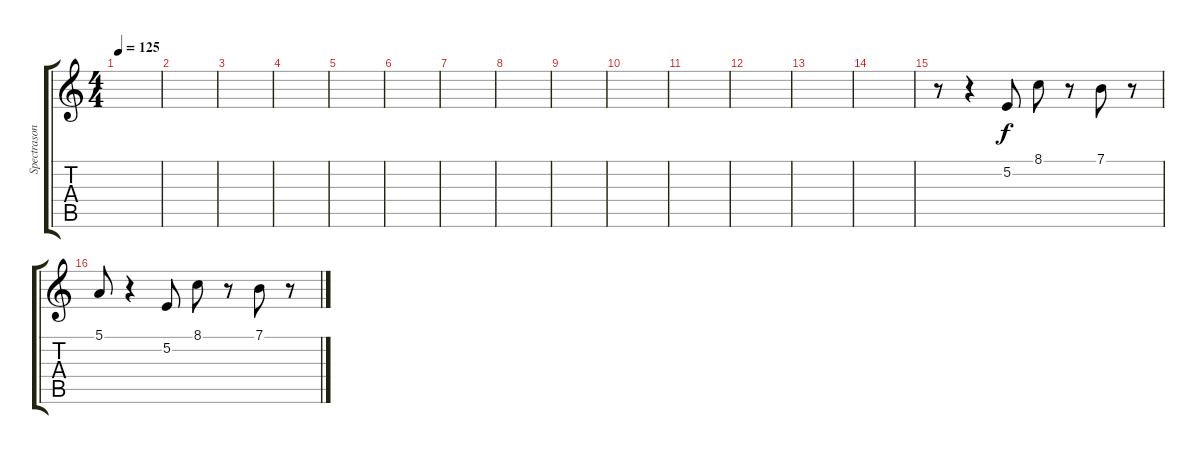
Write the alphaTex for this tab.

\track ("Spectrasonics Omnisphere" "Spectrason") {instrument lead8bassandlead}
\staff {score tabs}
\tuning (E4 B3 G3 D3 A2 E2) {hide}
\ts (4 4)
\tempo 125
\clef g2
\ks c
|
|
|
|
|
|
|
|
|
|
|
|
|
|
r.8 r.4 5.2.8 8.1.8 r.8 7.1.8 r.8 |
5.1.8 r.4 5.2.8 8.1.8 r.8 7.1.8 r.8
